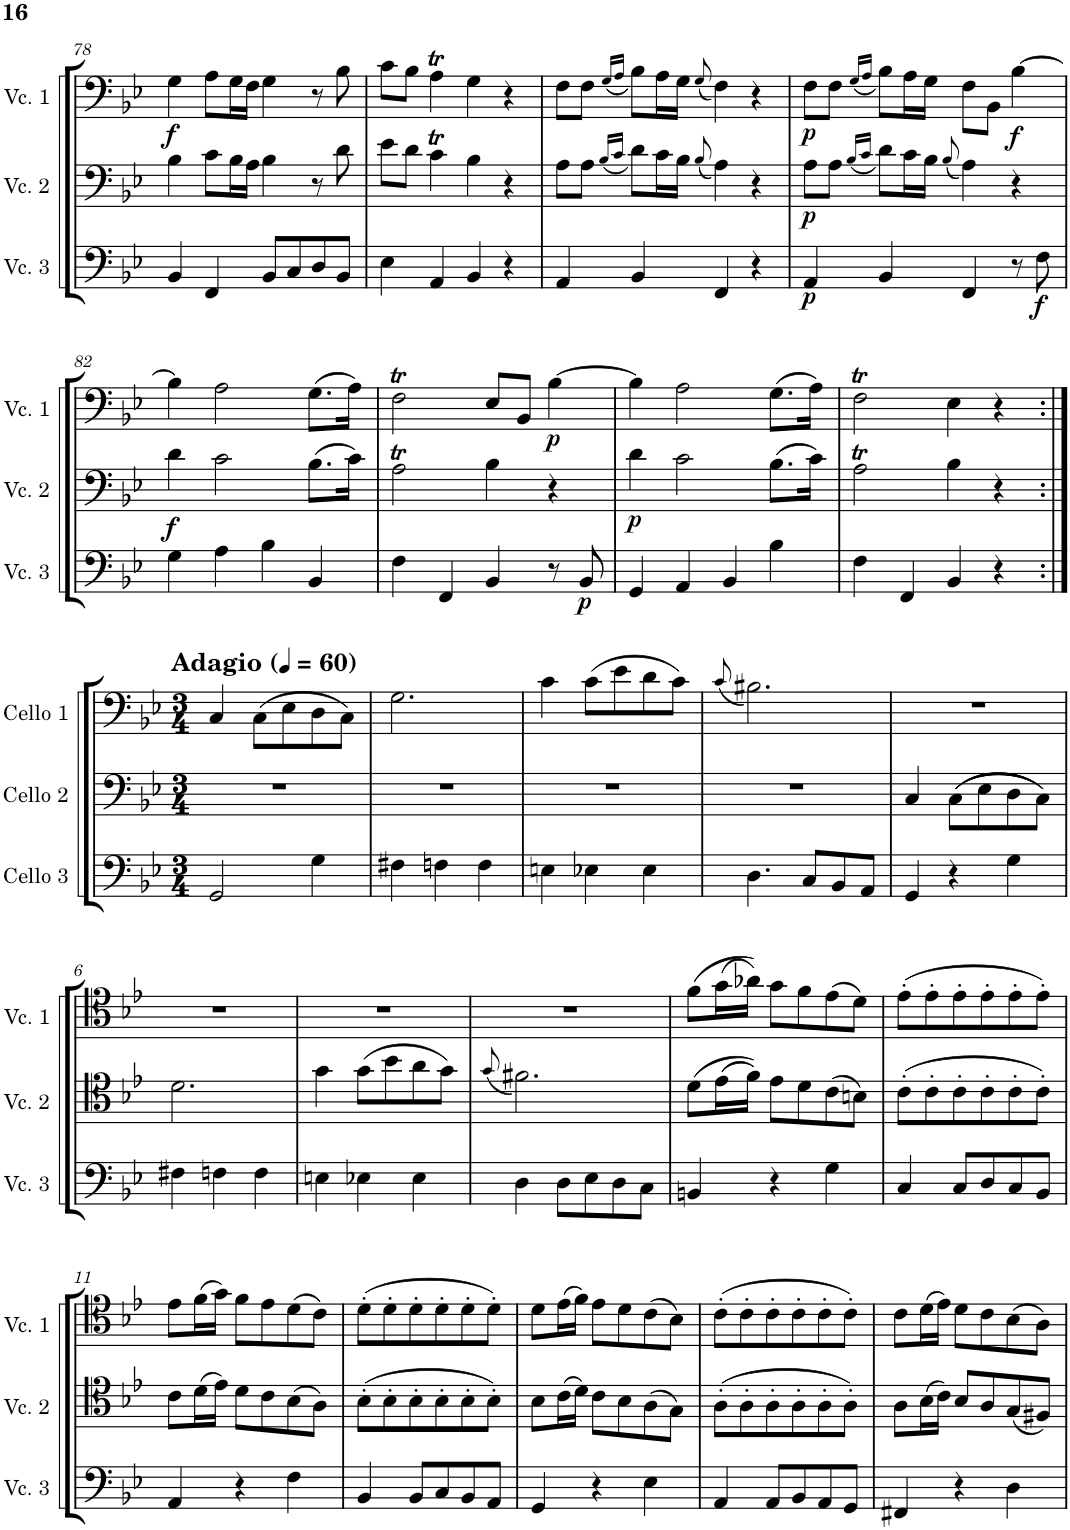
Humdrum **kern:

**kern	**dynam	**kern	**dynam	**kern	**dynam
*part3	*part3	*part2	*part2	*part1	*part1
*staff3	*staff3	*staff2	*staff2	*staff1	*staff1
*I"Cello 3	*	*I"Cello 2	*	*I"Cello 1	*
!!LO:PB:g=z
*clefF4	*	*clefF4	*	*clefF4	*
*k[b-e-]	*	*k[b-e-]	*	*k[b-e-]	*
*M4/4	*	*M4/4	*	*M4/4	*
*met(c)	*	*met(c)	*	*met(c)	*
=78	=78	=78	=78	=78	=78
!	!	!	!	!	!LO:DY:b
4BB-/	.	4B-\	.	4G\	f
4FF/	.	8c\L	.	8A\L	.
.	.	16B-\L	.	16G\L	.
.	.	16A\JJ	.	16F\JJ	.
8BB-/L	.	4B-\	.	4G\	.
8C/	.	.	.	.	.
8D/	.	8r	.	8r	.
8BB-/J	.	8d\	.	8B-\	.
=79	=79	=79	=79	=79	=79
4E-\	.	8e-\L	.	8c\L	.
.	.	8d\J	.	8B-\J	.
4AA/	.	4cT\	.	4At\	.
4BB-/	.	4B-\	.	4G\	.
4r	.	4r	.	4r	.
=80	=80	=80	=80	=80	=80
4AA/	.	8A\L	.	8F\L	.
.	.	8A\J	.	8F\J	.
.	.	(16qB-/LL	.	(16qG/LL	.
.	.	16qc/JJ	.	16qA/JJ	.
4BB-/	.	8d\L)	.	8B-\L)	.
.	.	16c\L	.	16A\L	.
.	.	16B-\JJ	.	16G\JJ	.
.	.	(8qB-/	.	(8qG/	.
4FF/	.	4A\)	.	4F\)	.
4r	.	4r	.	4r	.
=81	=81	=81	=81	=81	=81
!	!LO:DY:b	!	!LO:DY:b	!	!LO:DY:b
4AA/	p	8A\L	p	8F\L	p
.	.	8A\J	.	8F\J	.
.	.	(16qB-/LL	.	(16qG/LL	.
.	.	16qc/JJ	.	16qA/JJ	.
4BB-/	.	8d\L)	.	8B-\L)	.
.	.	16c\L	.	16A\L	.
.	.	16B-\JJ	.	16G\JJ	.
.	.	(8qB-/	.	.	.
4FF/	.	4A\)	.	8F\L	.
.	.	.	.	8BB-\J	.
!	!	!	!	!	!LO:DY:b
8r	.	4r	.	[4B-\	f
!	!LO:DY:b	!	!	!	!
8F\	f	.	.	.	.
!!LO:LB:g=z
=82	=82	=82	=82	=82	=82
!	!	!	!LO:DY:b	!	!
4G\	.	4d\	f	4B-\]	.
4A\	.	2c\	.	2A\	.
4B-\	.	.	.	.	.
4BB-/	.	(8.B-\L	.	(8.G\L	.
.	.	16c\Jk)	.	16A\Jk)	.
=83	=83	=83	=83	=83	=83
4F\	.	2At\	.	2FT\	.
4FF/	.	.	.	.	.
4BB-/	.	4B-\	.	8E-/L	.
.	.	.	.	8BB-/J	.
!	!	!	!	!	!LO:DY:b
8r	.	4r	.	[4B-\	p
!	!LO:DY:b	!	!	!	!
8BB-/	p	.	.	.	.
=84	=84	=84	=84	=84	=84
!	!	!	!LO:DY:b	!	!
4GG/	.	4d\	p	4B-\]	.
4AA/	.	2c\	.	2A\	.
4BB-/	.	.	.	.	.
4B-\	.	(8.B-\L	.	(8.G\L	.
.	.	16c\Jk)	.	16A\Jk)	.
=85	=85	=85	=85	=85	=85
4F\	.	2At\	.	2FT\	.
4FF/	.	.	.	.	.
4BB-/	.	4B-\	.	4E-\	.
4r	.	4r	.	4r	.
!!LO:LB:g=z
=1:|!	=1:|!	=1:|!	=1:|!	=1:|!	=1:|!
*	*	*clefC4	*	*clefC4	*
*M3/4	*	*M3/4	*	*M3/4	*
*	*	*	*	*MM60	*
!	!	!	!	!LO:TX:a:B:t=Adagio	!
2GG/	.	2.r	.	4G/	.
.	.	.	.	(8G\L	.
.	.	.	.	8B-\	.
4G\	.	.	.	8A\	.
.	.	.	.	8G\J)	.
=2	=2	=2	=2	=2	=2
4F#X\	.	2.r	.	2.d\	.
4Fn\	.	.	.	.	.
4F\	.	.	.	.	.
=3	=3	=3	=3	=3	=3
4En\	.	2.r	.	4g\	.
4E-X\	.	.	.	(8g\L	.
.	.	.	.	8b-\	.
4E-\	.	.	.	8a\	.
.	.	.	.	8g\J)	.
=4	=4	=4	=4	=4	=4
.	.	.	.	(8qg/	.
4.D\	.	2.r	.	2.f#X\)	.
8C/L	.	.	.	.	.
8BB-/	.	.	.	.	.
8AA/J	.	.	.	.	.
=5	=5	=5	=5	=5	=5
4GG/	.	4G/	.	2.r	.
4r	.	((8G\L	.	.	.
.	.	8B-\	.	.	.
4G\	.	8A\	.	.	.
.	.	8G\J))	.	.	.
!!LO:LB:g=z
=6	=6	=6	=6	=6	=6
4F#X\	.	2.d\	.	2.r	.
4Fn\	.	.	.	.	.
4F\	.	.	.	.	.
=7	=7	=7	=7	=7	=7
4En\	.	4g\	.	2.r	.
4E-X\	.	(8g\L	.	.	.
.	.	8b-\	.	.	.
4E-\	.	8a\	.	.	.
.	.	8g\J)	.	.	.
=8	=8	=8	=8	=8	=8
.	.	(8qg/	.	.	.
4D\	.	2.f#X\)	.	2.r	.
8D\L	.	.	.	.	.
8E-\	.	.	.	.	.
8D\	.	.	.	.	.
8C\J	.	.	.	.	.
=9	=9	=9	=9	=9	=9
4BBn/	.	(8d\L	.	(8f\L	.
.	.	(16e-\L	.	(16g\L	.
.	.	16f\JJ))	.	16a-X\JJ))	.
4r	.	8e-\L	.	8g\L	.
.	.	8d\	.	8f\	.
4G\	.	(8c\	.	(8e-\	.
.	.	8Bn\J)	.	8d\J)	.
=10	=10	=10	=10	=10	=10
4C/	.	(8c'\L	.	(8e-'\L	.
.	.	8c'\	.	8e-'\	.
8C/L	.	8c'\	.	8e-'\	.
8D/	.	8c'\	.	8e-'\	.
8C/	.	8c'\	.	8e-'\	.
8BB-/J	.	8c'\J)	.	8e-'\J)	.
!!LO:LB:g=z
=11	=11	=11	=11	=11	=11
4AA/	.	8c\L	.	8e-\L	.
.	.	(16d\L	.	(16f\L	.
.	.	16e-\JJ)	.	16g\JJ)	.
4r	.	8d\L	.	8f\L	.
.	.	8c\	.	8e-\	.
4F\	.	(8B-\	.	(8d\	.
.	.	8A\J)	.	8c\J)	.
=12	=12	=12	=12	=12	=12
4BB-/	.	(8B-'\L	.	(8d'\L	.
.	.	8B-'\	.	8d'\	.
8BB-/L	.	8B-'\	.	8d'\	.
8C/	.	8B-'\	.	8d'\	.
8BB-/	.	8B-'\	.	8d'\	.
8AA/J	.	8B-'\J)	.	8d'\J)	.
=13	=13	=13	=13	=13	=13
4GG/	.	8B-\L	.	8d\L	.
.	.	(16c\L	.	(16e-\L	.
.	.	16d\JJ)	.	16f\JJ)	.
4r	.	8c\L	.	8e-\L	.
.	.	8B-\	.	8d\	.
4E-\	.	(8A\	.	(8c\	.
.	.	8G\J)	.	8B-\J)	.
=14	=14	=14	=14	=14	=14
4AA/	.	(8A'\L	.	(8c'\L	.
.	.	8A'\	.	8c'\	.
8AA/L	.	8A'\	.	8c'\	.
8BB-/	.	8A'\	.	8c'\	.
8AA/	.	8A'\	.	8c'\	.
8GG/J	.	8A'\J)	.	8c'\J)	.
=15	=15	=15	=15	=15	=15
4FF#X/	.	8A\L	.	8c\L	.
.	.	(16B-\L	.	(16d\L	.
.	.	16c\JJ)	.	16e-\JJ)	.
4r	.	8B-/L	.	8d\L	.
.	.	8A/	.	8c\	.
4D\	.	(8G/	.	(8B-\	.
.	.	8F#X/J)	.	8A\J)	.
=	=	=	=	=	=
*-	*-	*-	*-	*-	*-
